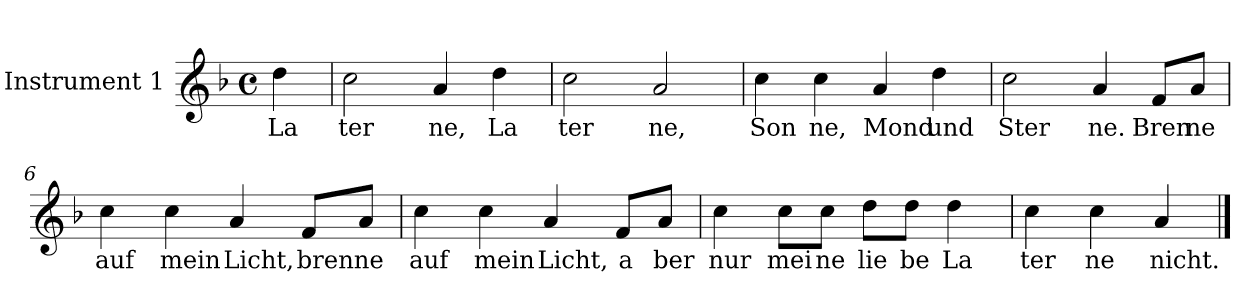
**kern	**text
*part1	*part1
*staff1	*staff1
*I"Instrument 1	*
!!LO:PB:g=z
*stria5	*
*clefG2	*
*k[b-]	*
*F:	*
*M4/4	*
*met(c)	*
=1	=1
!	!LO:LY:b:cj
4dd\	La
=2	=2
!	!LO:LY:b:cj
2cc\	ter
!	!LO:LY:b:cj
4a/	ne,
!	!LO:LY:b:cj
4dd\	La
=3	=3
!	!LO:LY:b:cj
2cc\	ter
!	!LO:LY:b:cj
2a/	ne,
=4	=4
!	!LO:LY:b:cj
4cc\	Son
!	!LO:LY:b:cj
4cc\	ne,
!	!LO:LY:b:cj
4a/	Mond
!	!LO:LY:b:cj
4dd\	und
=5	=5
!	!LO:LY:b:cj
2cc\	Ster
!	!LO:LY:b:cj
4a/	ne.
!	!LO:LY:b:cj
8f/L	Bren
!	!LO:LY:b:cj
8a/J	ne
!!LO:LB:g=z
=6	=6
!	!LO:LY:b:cj
4cc\	auf
!	!LO:LY:b:cj
4cc\	mein
!	!LO:LY:b:cj
4a/	Licht,
!	!LO:LY:b:cj
8f/L	bren
!	!LO:LY:b:cj
8a/J	ne
=7	=7
!	!LO:LY:b:cj
4cc\	auf
!	!LO:LY:b:cj
4cc\	mein
!	!LO:LY:b:cj
4a/	Licht,
!	!LO:LY:b:cj
8f/L	a
!	!LO:LY:b:cj
8a/J	ber
=8	=8
!	!LO:LY:b:cj
4cc\	nur
!	!LO:LY:b:cj
8cc\L	mei
!	!LO:LY:b:cj
8cc\J	ne
!	!LO:LY:b:cj
8dd\L	lie
!	!LO:LY:b:cj
8dd\J	be
!	!LO:LY:b:cj
4dd\	La
=9	=9
!	!LO:LY:b:cj
4cc\	ter
!	!LO:LY:b:cj
4cc\	ne
!	!LO:LY:b:cj
4a/	nicht.
==	==
*-	*-
